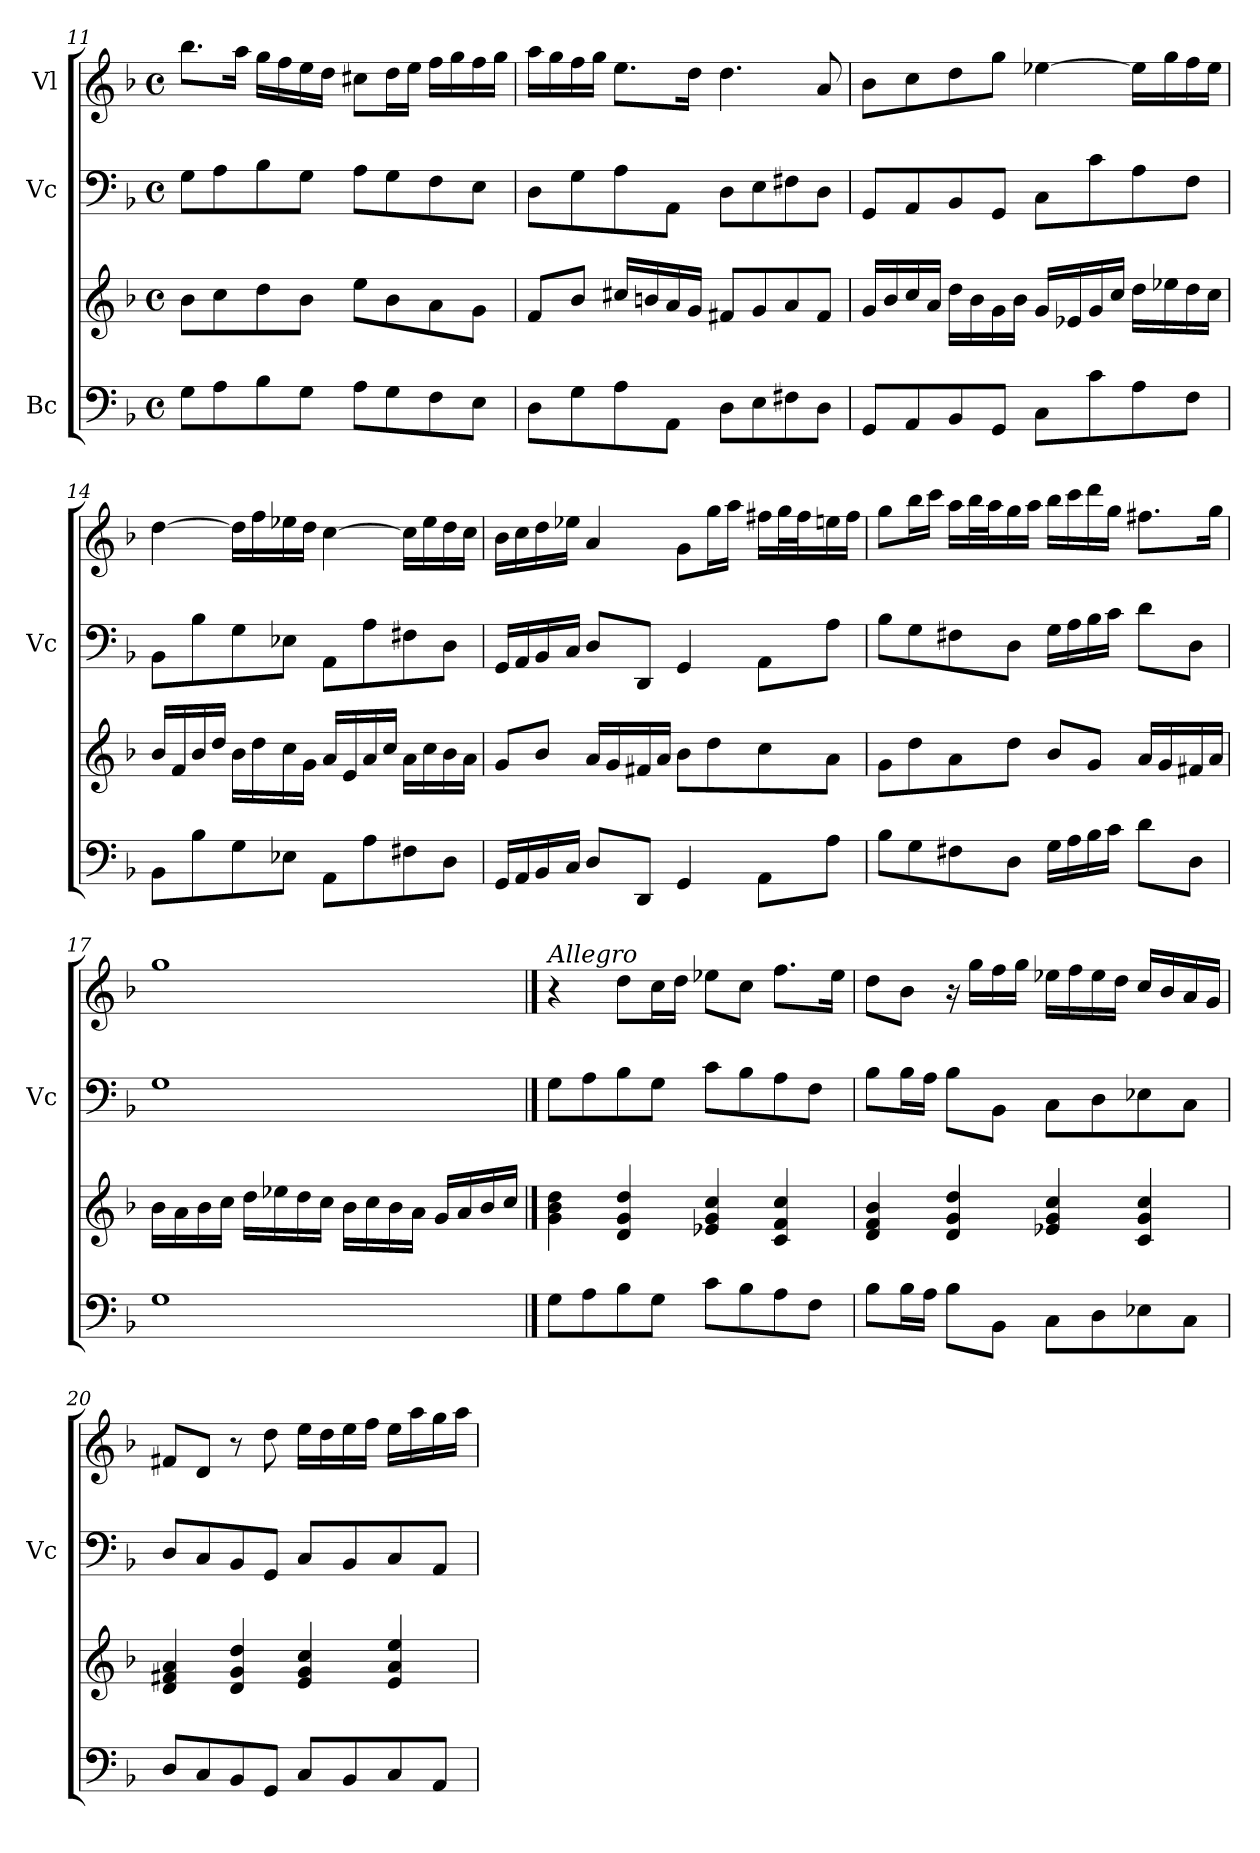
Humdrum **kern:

**kern	**kern	**kern	**kern
*part3	*part3	*part2	*part1
*staff4	*staff3	*staff2	*staff1
*I"Bc	*	*I"Vc	*I"Vl
*	*	*I'Vc	*
*clefF4	*clefG2	*clefF4	*clefG2
*k[b-]	*k[b-]	*k[b-]	*k[b-]
*M4/4	*M4/4	*M4/4	*M4/4
*met(c)	*met(c)	*met(c)	*met(c)
=11	=11	=11	=11
8G\L	8b-\L	8G\L	8.bb-\L
8A\	8cc\	8A\	.
.	.	.	16aa\Jk
8B-\	8dd\	8B-\	16gg\LL
.	.	.	16ff\
8G\J	8b-\J	8G\J	16ee\
.	.	.	16dd\JJ
8A\L	8ee\L	8A\L	8cc#X\L
8G\	8b-\	8G\	16dd\L
.	.	.	16ee\JJ
8F\	8a\	8F\	16ff\LL
.	.	.	16gg\
8E\J	8g\J	8E\J	16ff\
.	.	.	16gg\JJ
=12	=12	=12	=12
8D\L	8f/L	8D\L	16aa\LL
.	.	.	16gg\
8G\	8b-/J	8G\	16ff\
.	.	.	16gg\JJ
8A\	16cc#X/LL	8A\	8.ee\L
.	16bn/	.	.
8AA\J	16a/	8AA\J	.
.	16g/JJ	.	16dd\Jk
8D\L	8f#X/L	8D\L	4.dd\
8E\	8g/	8E\	.
8F#X\	8a/	8F#X\	.
8D\J	8f#/J	8D\J	8a/
!!LO:PB:g=z
=13	=13	=13	=13
8GG/L	16g/LL	8GG/L	8b-\L
.	16b-/	.	.
8AA/	16cc/	8AA/	8cc\
.	16a/JJ	.	.
8BB-/	16dd\LL	8BB-/	8dd\
.	16b-\	.	.
8GG/J	16g\	8GG/J	8gg\J
.	16b-\JJ	.	.
8C\L	16g/LL	8C\L	[4ee-X\
.	16e-X/	.	.
8c\	16g/	8c\	.
.	16cc/JJ	.	.
8A\	16dd\LL	8A\	16ee-\LL]
.	16ee-X\	.	16gg\
8F\J	16dd\	8F\J	16ff\
.	16cc\JJ	.	16ee-\JJ
=14	=14	=14	=14
8BB-\L	16b-/LL	8BB-\L	[4dd\
.	16f/	.	.
8B-\	16b-/	8B-\	.
.	16dd/JJ	.	.
8G\	16b-\LL	8G\	16dd\LL]
.	16dd\	.	16ff\
8E-X\J	16cc\	8E-X\J	16ee-X\
.	16g\JJ	.	16dd\JJ
8AA\L	16a/LL	8AA\L	[4cc\
.	16e/	.	.
8A\	16a/	8A\	.
.	16cc/JJ	.	.
8F#X\	16a\LL	8F#X\	16cc\LL]
.	16cc\	.	16ee-\
8D\J	16b-\	8D\J	16dd\
.	16a\JJ	.	16cc\JJ
=15	=15	=15	=15
16GG/LL	8g/L	16GG/LL	16b-\LL
16AA/	.	16AA/	16cc\
16BB-/	8b-/J	16BB-/	16dd\
16C/JJ	.	16C/JJ	16ee-X\JJ
8D/L	16a/LL	8D/L	4a/
.	16g/	.	.
8DD/J	16f#X/	8DD/J	.
.	16a/JJ	.	.
4GG/	8b-\L	4GG/	8g\L
.	8dd\	.	16gg\L
.	.	.	16aa\JJ
8AA\L	8cc\	8AA\L	16ff#X\LL
.	.	.	32gg\L
.	.	.	32ff#\J
8A\J	8a\J	8A\J	16een\
.	.	.	16ff#\JJ
!!LO:LB:g=z
=16	=16	=16	=16
8B-\L	8g\L	8B-\L	8gg\L
8G\	8dd\	8G\	16bb-\L
.	.	.	16ccc\JJ
8F#X\	8a\	8F#X\	16aa\LL
.	.	.	32bb-\L
.	.	.	32aa\J
8D\J	8dd\J	8D\J	16gg\
.	.	.	16aa\JJ
16G\LL	8b-/L	16G\LL	16bb-\LL
16A\	.	16A\	16ccc\
16B-\	8g/J	16B-\	16ddd\
16c\JJ	.	16c\JJ	16gg\JJ
8d\L	16a/LL	8d\L	8.ff#X\L
.	16g/	.	.
8D\J	16f#X/	8D\J	.
.	16a/JJ	.	16gg\Jk
=17	=17	=17	=17
1G	16b-\LL	1G	1gg
.	16a\	.	.
.	16b-\	.	.
.	16cc\JJ	.	.
.	16dd\LL	.	.
.	16ee-X\	.	.
.	16dd\	.	.
.	16cc\JJ	.	.
.	16b-\LL	.	.
.	16cc\	.	.
.	16b-\	.	.
.	16a\JJ	.	.
.	16g/LL	.	.
.	16a/	.	.
.	16b-/	.	.
.	16cc/JJ	.	.
==18	==18	==18	==18
!	!	!	!LO:TX:a:i:t=Allegro
8G\L	4g\ 4b-\ 4dd\	8G\L	4r
8A\	.	8A\	.
8B-\	4d/ 4g/ 4dd/	8B-\	8dd\L
8G\J	.	8G\J	16cc\L
.	.	.	16dd\JJ
8c\L	4e-X/ 4g/ 4cc/	8c\L	8ee-X\L
8B-\	.	8B-\	8cc\J
8A\	4c/ 4f/ 4cc/	8A\	8.ff\L
8F\J	.	8F\J	.
.	.	.	16ee-\Jk
!!LO:LB:g=z
=19	=19	=19	=19
8B-\L	4d/ 4f/ 4b-/	8B-\L	8dd\L
16B-\L	.	16B-\L	8b-\J
16A\JJ	.	16A\JJ	.
8B-\L	4d/ 4g/ 4dd/	8B-\L	16r
.	.	.	16gg\LL
8BB-\J	.	8BB-\J	16ff\
.	.	.	16gg\JJ
8C\L	4e-X/ 4g/ 4cc/	8C\L	16ee-X\LL
.	.	.	16ff\
8D\	.	8D\	16ee-\
.	.	.	16dd\JJ
8E-X\	4c/ 4g/ 4cc/	8E-X\	16cc/LL
.	.	.	16b-/
8C\J	.	8C\J	16a/
.	.	.	16g/JJ
=20	=20	=20	=20
8D/L	4d/ 4f#X/ 4a/	8D/L	8f#X/L
8C/	.	8C/	8d/J
8BB-/	4d/ 4g/ 4dd/	8BB-/	8r
8GG/J	.	8GG/J	8dd\
8C/L	4e/ 4g/ 4cc/	8C/L	16ee\LL
.	.	.	16dd\
8BB-/	.	8BB-/	16ee\
.	.	.	16ff\JJ
8C/	4e/ 4a/ 4ee/	8C/	16ee\LL
.	.	.	16aa\
8AA/J	.	8AA/J	16gg\
.	.	.	16aa\JJ
=	=	=	=
*-	*-	*-	*-
